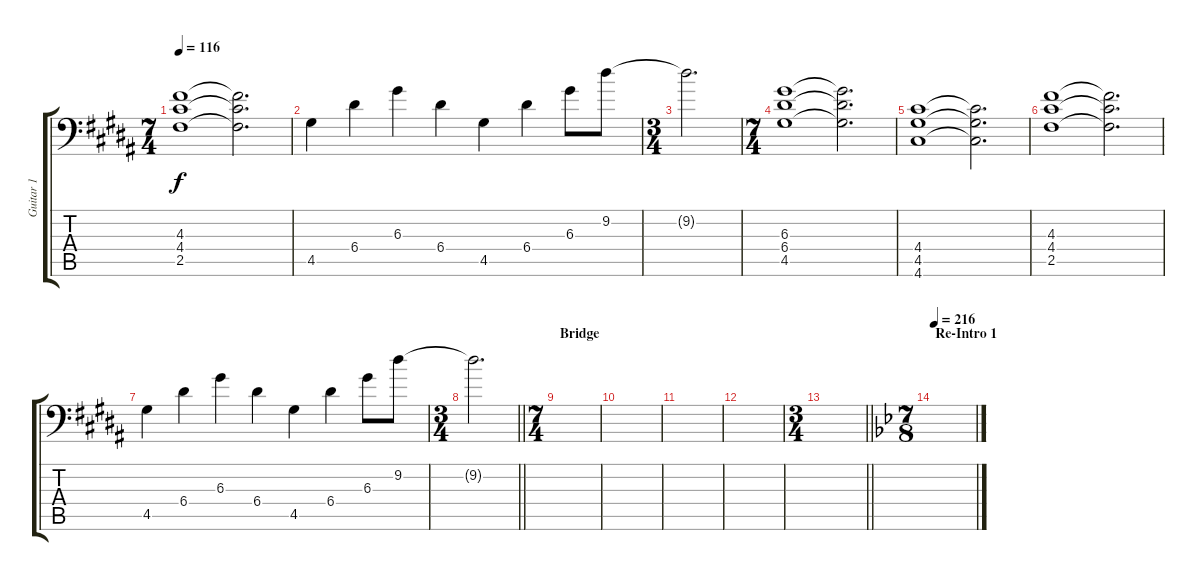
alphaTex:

\track ("Guitar 1" "Guitar 1") {instrument distortionguitar}
\staff {score tabs}
\tuning (B3 Gb3 D3 A2 E2 A1) {hide}
\ts (7 4)
\tempo 116
\clef f4
\ks g#minor
(4.3 4.4 2.5).1{dy f} (4.3{t} 4.4{t} 2.5{t}).2{d} |
4.5.4 6.4.4 6.3.4 6.4.4 4.5.4 6.4.4 6.3.8 9.2.8 |
\ts (3 4)
9.2{t}.2{d} |
\ts (7 4)
(6.3 6.4 4.5).1 (6.3{t} 6.4{t} 4.5{t}).2{d} |
(4.4 4.5 4.6).1 (4.4{t} 4.5{t} 4.6{t}).2{d} |
(4.3 4.4 2.5).1 (4.3{t} 4.4{t} 2.5{t}).2{d} |
4.5.4 6.4.4 6.3.4 6.4.4 4.5.4 6.4.4 6.3.8 9.2.8 |
\ts (3 4)
\barLineRight lightlight
9.2{t}.2{d} |
\ts (7 4)
\section ("" "Bridge")
|
|
|
|
\ts (3 4)
\barLineRight lightlight
|
\ts (7 8)
\section ("" "Re-Intro 1")
\tempo 216
\ks gminor
